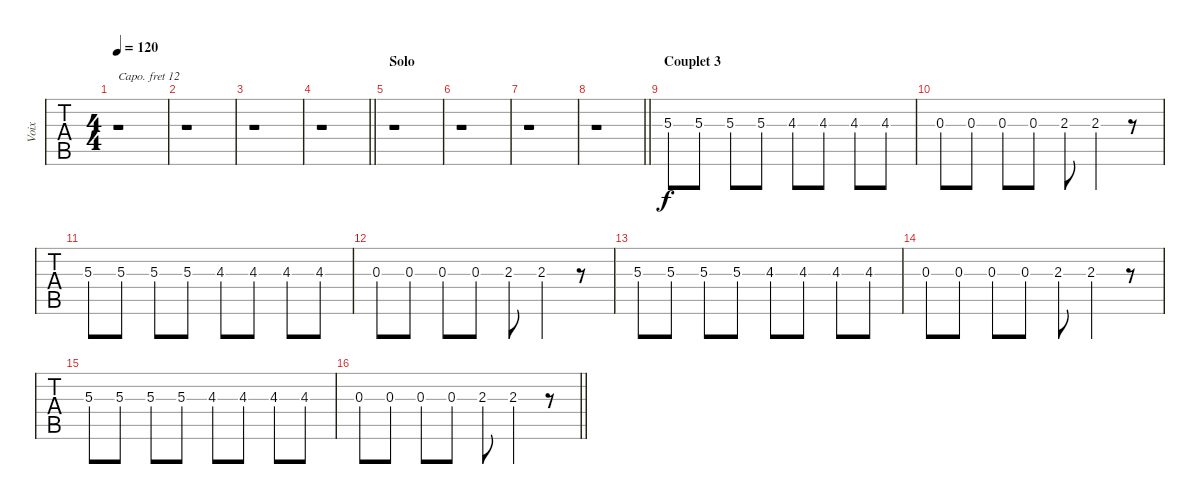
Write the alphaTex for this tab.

\track ("Voix" "Voix") {instrument flute}
\staff {tabs}
\capo 12
\tuning (E4 B3 G3 D3 A2 E2) {hide}
\ts (4 4)
\tempo 120
\clef g2
\ks c
r.1{dy f} |
r.1 |
r.1 |
\barLineRight lightlight
r.1 |
\section ("" "Solo")
r.1 |
r.1 |
r.1 |
\barLineRight lightlight
r.1 |
\section ("" "Couplet 3")
5.3.8 5.3.8 5.3.8 5.3.8 4.3.8 4.3.8 4.3.8 4.3.8 |
0.3.8 0.3.8 0.3.8 0.3.8 2.3.8 2.3.4 r.8 |
5.3.8 5.3.8 5.3.8 5.3.8 4.3.8 4.3.8 4.3.8 4.3.8 |
0.3.8 0.3.8 0.3.8 0.3.8 2.3.8 2.3.4 r.8 |
5.3.8 5.3.8 5.3.8 5.3.8 4.3.8 4.3.8 4.3.8 4.3.8 |
0.3.8 0.3.8 0.3.8 0.3.8 2.3.8 2.3.4 r.8 |
5.3.8 5.3.8 5.3.8 5.3.8 4.3.8 4.3.8 4.3.8 4.3.8 |
\barLineRight lightlight
0.3.8 0.3.8 0.3.8 0.3.8 2.3.8 2.3.4 r.8
